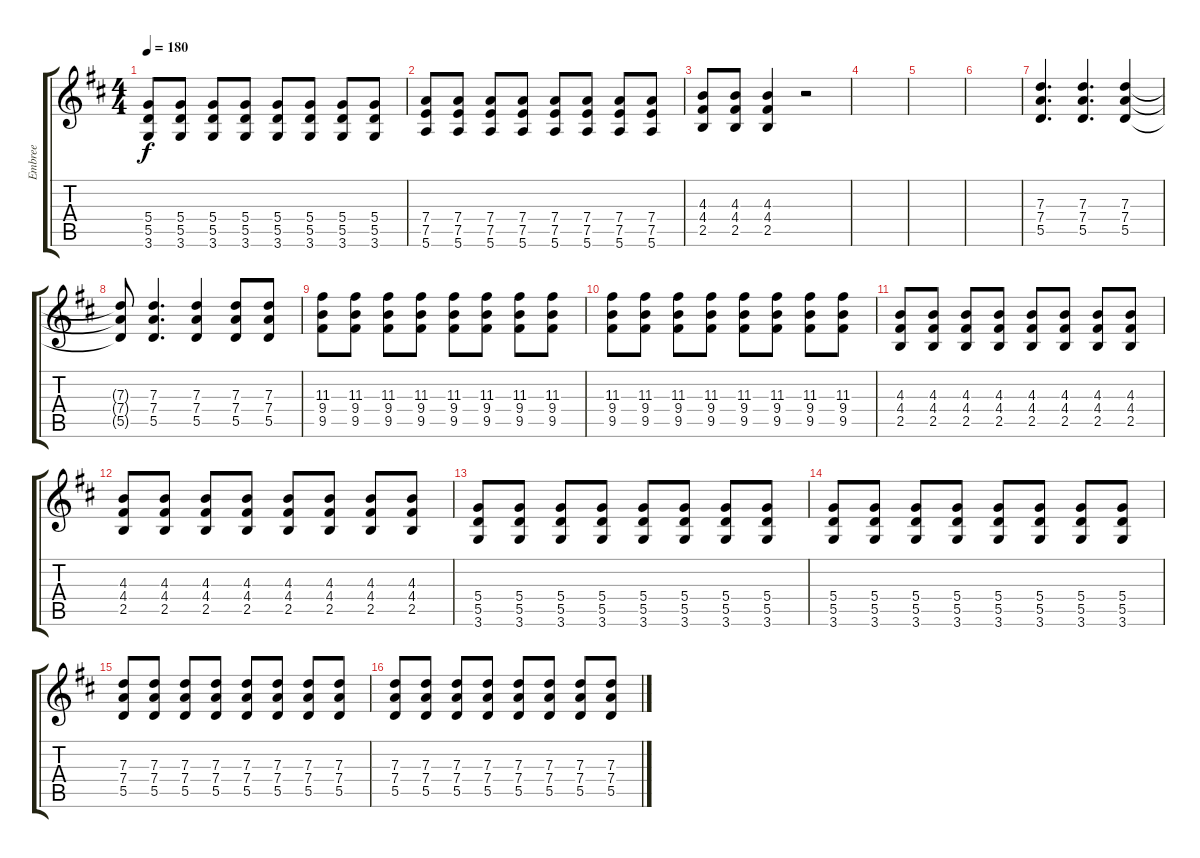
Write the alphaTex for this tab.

\track ("Embree" "Embree") {instrument distortionguitar}
\staff {score tabs}
\tuning (E4 B3 G3 D3 A2 E2) {hide}
\ts (4 4)
\tempo 180
\clef g2
\ks d
(5.4 5.5 3.6).8{dy f} (5.4 5.5 3.6).8 (5.4 5.5 3.6).8 (5.4 5.5 3.6).8 (5.4 5.5 3.6).8 (5.4 5.5 3.6).8 (5.4 5.5 3.6).8 (5.4 5.5 3.6).8 |
(7.4 7.5 5.6).8 (7.4 7.5 5.6).8 (7.4 7.5 5.6).8 (7.4 7.5 5.6).8 (7.4 7.5 5.6).8 (7.4 7.5 5.6).8 (7.4 7.5 5.6).8 (7.4 7.5 5.6).8 |
(4.3 4.4 2.5).8 (4.3 4.4 2.5).8 (4.3 4.4 2.5).4 r.2 |
|
|
|
(7.3 7.4 5.5).4{d} (7.3 7.4 5.5).4{d} (7.3 7.4 5.5).4 |
(7.3{t} 7.4{t} 5.5{t}).8 (7.3 7.4 5.5).4{d} (7.3 7.4 5.5).4 (7.3 7.4 5.5).8 (7.3 7.4 5.5).8 |
(11.3 9.4 9.5).8 (11.3 9.4 9.5).8 (11.3 9.4 9.5).8 (11.3 9.4 9.5).8 (11.3 9.4 9.5).8 (11.3 9.4 9.5).8 (11.3 9.4 9.5).8 (11.3 9.4 9.5).8 |
(11.3 9.4 9.5).8 (11.3 9.4 9.5).8 (11.3 9.4 9.5).8 (11.3 9.4 9.5).8 (11.3 9.4 9.5).8 (11.3 9.4 9.5).8 (11.3 9.4 9.5).8 (11.3 9.4 9.5).8 |
(4.3 4.4 2.5).8 (4.3 4.4 2.5).8 (4.3 4.4 2.5).8 (4.3 4.4 2.5).8 (4.3 4.4 2.5).8 (4.3 4.4 2.5).8 (4.3 4.4 2.5).8 (4.3 4.4 2.5).8 |
(4.3 4.4 2.5).8 (4.3 4.4 2.5).8 (4.3 4.4 2.5).8 (4.3 4.4 2.5).8 (4.3 4.4 2.5).8 (4.3 4.4 2.5).8 (4.3 4.4 2.5).8 (4.3 4.4 2.5).8 |
(5.4 5.5 3.6).8 (5.4 5.5 3.6).8 (5.4 5.5 3.6).8 (5.4 5.5 3.6).8 (5.4 5.5 3.6).8 (5.4 5.5 3.6).8 (5.4 5.5 3.6).8 (5.4 5.5 3.6).8 |
(5.4 5.5 3.6).8 (5.4 5.5 3.6).8 (5.4 5.5 3.6).8 (5.4 5.5 3.6).8 (5.4 5.5 3.6).8 (5.4 5.5 3.6).8 (5.4 5.5 3.6).8 (5.4 5.5 3.6).8 |
(7.3 7.4 5.5).8 (7.3 7.4 5.5).8 (7.3 7.4 5.5).8 (7.3 7.4 5.5).8 (7.3 7.4 5.5).8 (7.3 7.4 5.5).8 (7.3 7.4 5.5).8 (7.3 7.4 5.5).8 |
(7.3 7.4 5.5).8 (7.3 7.4 5.5).8 (7.3 7.4 5.5).8 (7.3 7.4 5.5).8 (7.3 7.4 5.5).8 (7.3 7.4 5.5).8 (7.3 7.4 5.5).8 (7.3 7.4 5.5).8
